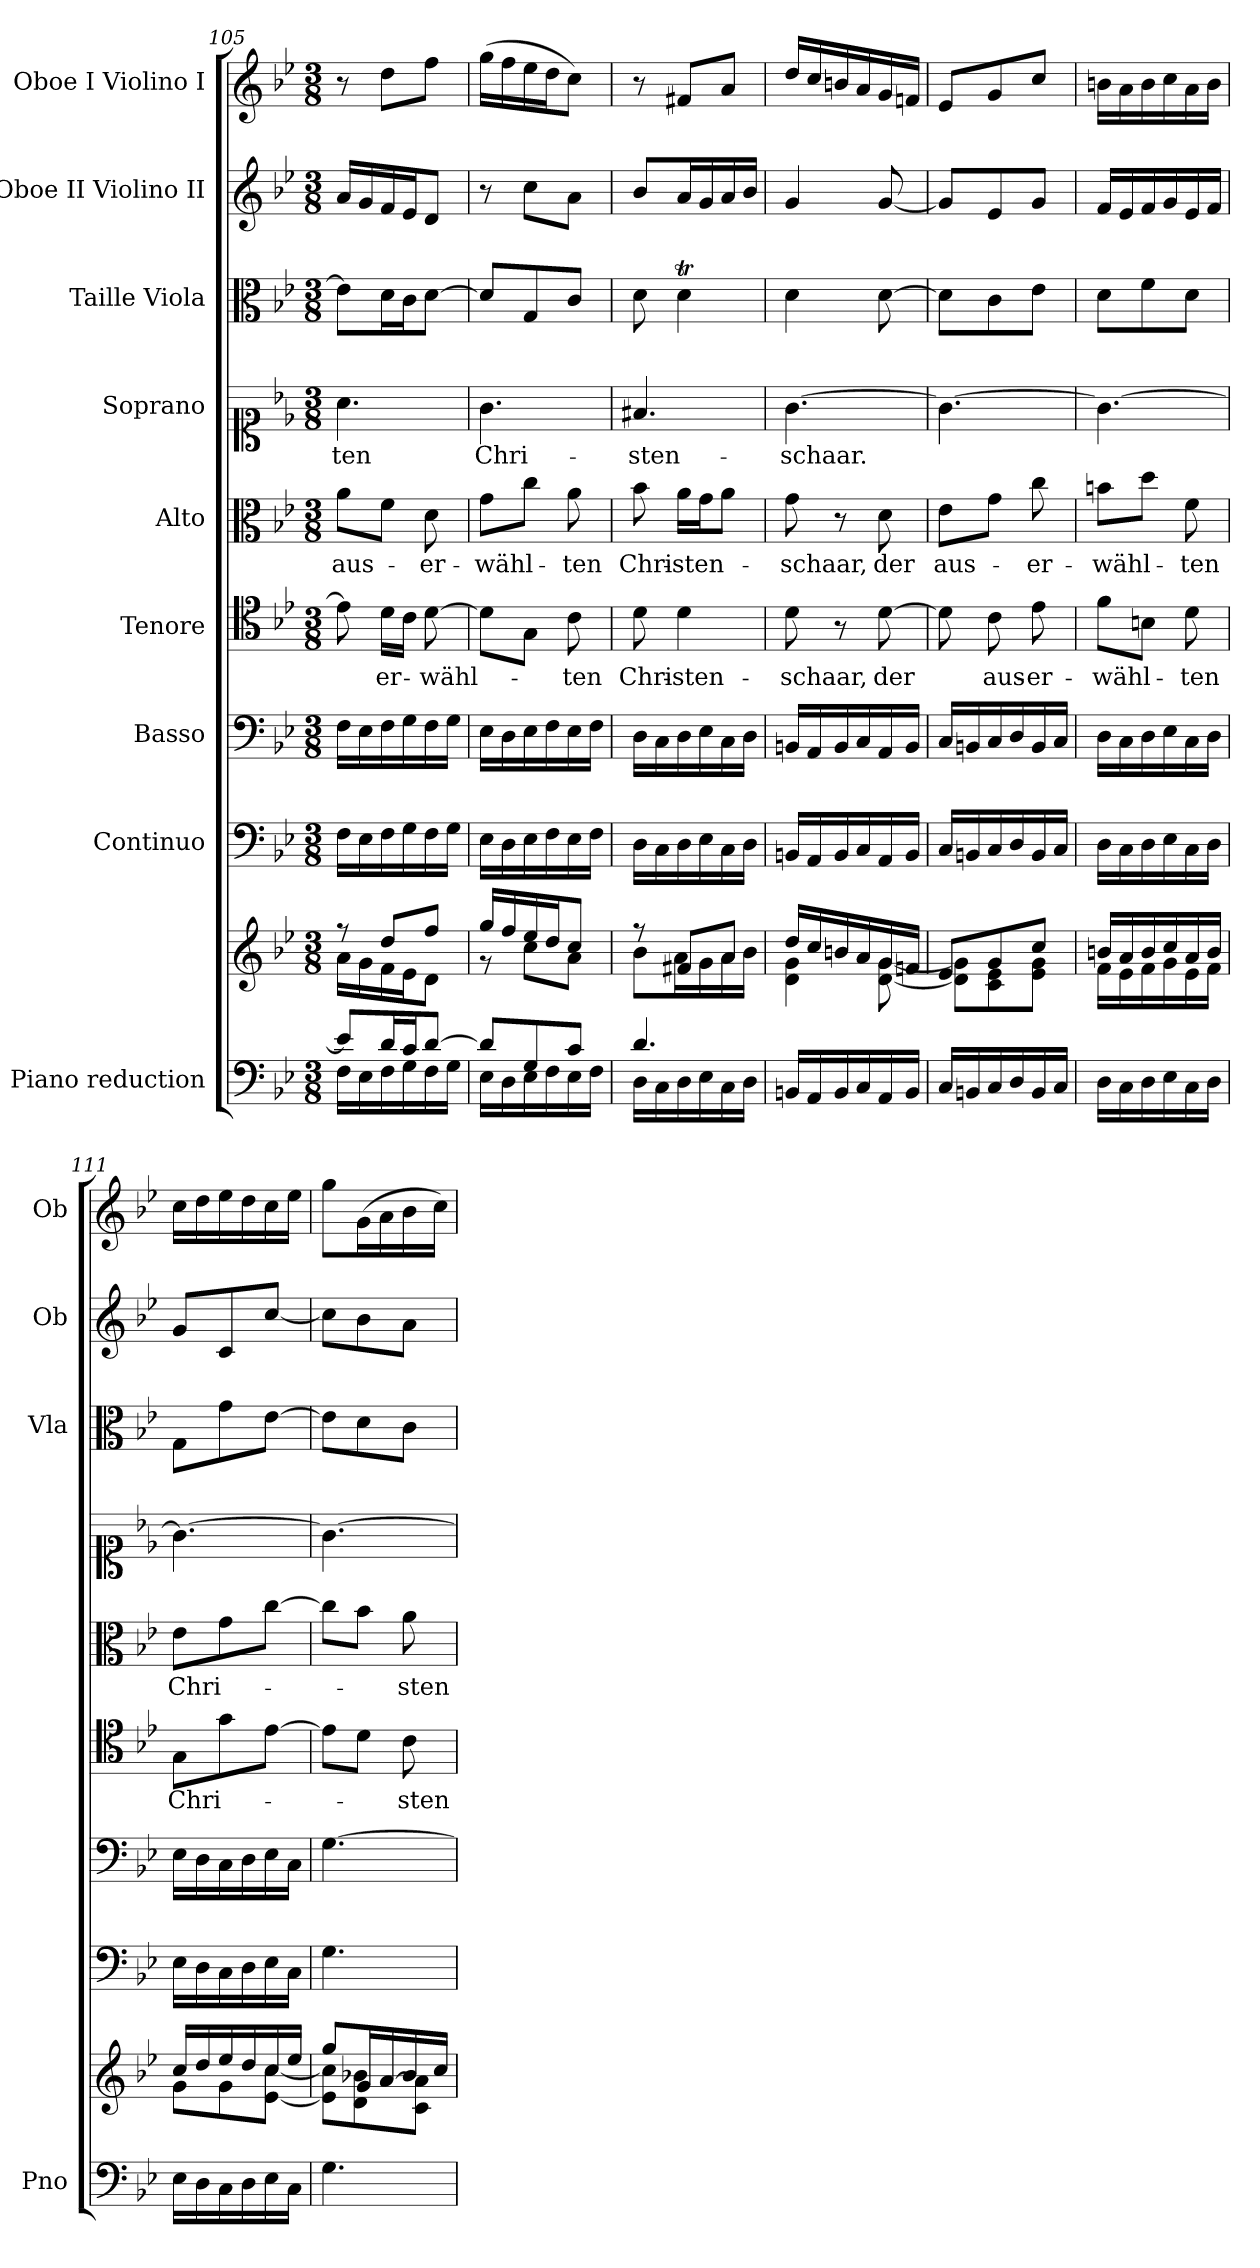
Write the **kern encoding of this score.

**kern	**kern	**kern	**kern	**kern	**text	**kern	**text	**kern	**text	**kern	**kern	**kern
*part9	*part9	*part8	*part7	*part6	*part6	*part5	*part5	*part4	*part4	*part3	*part2	*part1
*staff10	*staff9	*staff8	*staff7	*staff6	*staff6	*staff5	*staff5	*staff4	*staff4	*staff3	*staff2	*staff1
*I"Piano reduction	*	*I"Continuo	*I"Basso	*I"Tenore	*	*I"Alto	*	*I"Soprano	*	*I"Taille Viola	*I"Oboe II Violino II	*I"Oboe I Violino I
*I'Pno	*	*	*	*	*	*	*	*	*	*I'Vla	*I'Ob	*I'Ob
*clefF4	*clefG2	*clefF4	*clefF4	*clefC4	*	*clefC3	*	*clefC1	*	*clefC3	*clefG2	*clefG2
*k[b-e-]	*k[b-e-]	*k[b-e-]	*k[b-e-]	*k[b-e-]	*	*k[b-e-]	*	*k[b-e-]	*	*k[b-e-]	*k[b-e-]	*k[b-e-]
*M3/8	*M3/8	*M3/8	*M3/8	*M3/8	*	*M3/8	*	*M3/8	*	*M3/8	*M3/8	*M3/8
=105	=105	=105	=105	=105	=105	=105	=105	=105	=105	=105	=105	=105
*^	*^	*	*	*	*	*	*	*	*	*	*	*
!	!	!	!	!	!	!	!	!	!LO:LY:b	!	!LO:LY:b	!	!	!
8e-/L]	16F\LL	8r	16a\LL	16F\LL	16F\LL	8e-\]	.	8a\L	aus-	4.a\	-ten	8e-\L]	16a/LL	8r
.	16E-\	.	16g\	16E-\	16E-\	.	.	.	.	.	.	.	16g/	.
!	!	!	!	!	!	!	!LO:LY:b	!	!	!	!	!	!	!
16d/L	16F\	8dd/L	16f\	16F\	16F\	16d\LL	-er-	8f\J	.	.	.	16d\L	16f/	8dd\L
16c/J	16G\	.	16e-\J	16G\	16G\	16c\JJ	.	.	.	.	.	16c\J	16e-/J	.
!	!	!	!	!	!	!	!LO:LY:b	!	!LO:LY:b	!	!	!	!	!
[8d/J	16F\	8ff/J	8d\J	16F\	16F\	[8d\	-wähl-	8d\	-er-	.	.	[8d\J	8d/J	8ff\J
.	16G\JJ	.	.	16G\JJ	16G\JJ	.	.	.	.	.	.	.	.	.
!!LO:PB:g=z
=106	=106	=106	=106	=106	=106	=106	=106	=106	=106	=106	=106	=106	=106	=106
!	!	!	!	!	!	!	!	!	!LO:LY:b	!	!LO:LY:b	!	!	!
8d/L]	16E-\LL	16gg/LL	8r	16E-\LL	16E-\LL	8d\L]	.	8g\L	-wähl-	4.g\	Chri-	8d/L]	8r	(16gg\LL
.	16D\	16ff/	.	16D\	16D\	.	.	.	.	.	.	.	.	16ff\
8G/	16E-\	16ee-/	8cc\L	16E-\	16E-\	8G\J	.	8cc\J	.	.	.	8G/	8cc\L	16ee-\
.	16F\	16dd/J	.	16F\	16F\	.	.	.	.	.	.	.	.	16dd\J
!	!	!	!	!	!	!	!LO:LY:b	!	!LO:LY:b	!	!	!	!	!
8c/J	16E-\	8cc/J	8a\J	16E-\	16E-\	8c\	-ten	8a\	-ten	.	.	8c/J	8a\J	8cc\J)
.	16F\JJ	.	.	16F\JJ	16F\JJ	.	.	.	.	.	.	.	.	.
=107	=107	=107	=107	=107	=107	=107	=107	=107	=107	=107	=107	=107	=107	=107
!	!	!	!	!	!	!	!LO:LY:b	!	!LO:LY:b	!	!LO:LY:b	!	!	!
4.d/	16D\LL	8r	8b-\L	16D\LL	16D\LL	8d\	Chri-	8b-\	Chri-	4.f#X/	-sten-	8d\	8b-/L	8r
.	16C\	.	.	16C\	16C\	.	.	.	.	.	.	.	.	.
!	!	!	!	!	!	!	!LO:LY:b	!	!LO:LY:b	!	!	!	!	!
.	16D\	8f#X/L	16a\L	16D\	16D\	4d\	-sten-	16a\LL	-sten-	.	.	4dt\	16a/L	8f#X/L
.	16E-\	.	16g\	16E-\	16E-\	.	.	16g\J	.	.	.	.	16g/	.
.	16C\	8a/J	16a\	16C\	16C\	.	.	8a\J	.	.	.	.	16a/	8a/J
.	16D\JJ	.	16b-\JJ	16D\JJ	16D\JJ	.	.	.	.	.	.	.	16b-/JJ	.
=108	=108	=108	=108	=108	=108	=108	=108	=108	=108	=108	=108	=108	=108	=108
!	!	!	!	!	!	!	!LO:LY:b	!	!LO:LY:b	!	!LO:LY:b	!	!	!
*v	*v	*	*	*	*	*	*	*	*	*	*	*	*	*
16BBn/LL	16dd/LL	4d\ 4g\	16BBn/LL	16BBn/LL	8d\	-schaar,	8g\	-schaar,	[4.g\	-schaar.	4d\	4g/	16dd/LL
16AA/	16cc/	.	16AA/	16AA/	.	.	.	.	.	.	.	.	16cc/
16BB/	16bn/	.	16BB/	16BB/	8r	.	8r	.	.	.	.	.	16bn/
16C/	16a/	.	16C/	16C/	.	.	.	.	.	.	.	.	16a/
!	!	!	!	!	!	!LO:LY:b	!	!LO:LY:b	!	!	!	!	!
16AA/	16g/	[8d\ [8g\	16AA/	16AA/	[8d\	der	8d\	der	.	.	[8d\	[8g/	16g/
16BB/JJ	16fn/JJ	.	16BB/JJ	16BB/JJ	.	.	.	.	.	.	.	.	16fn/JJ
=109	=109	=109	=109	=109	=109	=109	=109	=109	=109	=109	=109	=109	=109
!	!	!	!	!	!	!	!	!LO:LY:b	!	!	!	!	!
16C/LL	8e-/L	8d\] 8g\]L	16C/LL	16C/LL	8d\]	.	8e-\L	aus-	4.g\_	.	8d\L]	8g/L]	8e-/L
16BBn/	.	.	16BBn/	16BBn/	.	.	.	.	.	.	.	.	.
!	!	!	!	!	!	!LO:LY:b	!	!	!	!	!	!	!
16C/	8g/	8c\ 8e-\	16C/	16C/	8c\	aus-	8g\J	.	.	.	8c\	8e-/	8g/
16D/	.	.	16D/	16D/	.	.	.	.	.	.	.	.	.
!	!	!	!	!	!	!LO:LY:b	!	!LO:LY:b	!	!	!	!	!
16BB/	8cc/J	8e-\ 8g\J	16BB/	16BB/	8e-\	-er-	8cc\	-er-	.	.	8e-\J	8g/J	8cc/J
16C/JJ	.	.	16C/JJ	16C/JJ	.	.	.	.	.	.	.	.	.
=110	=110	=110	=110	=110	=110	=110	=110	=110	=110	=110	=110	=110	=110
!	!	!	!	!	!	!LO:LY:b	!	!LO:LY:b	!	!	!	!	!
16D\LL	16bn/LL	16f\LL	16D\LL	16D\LL	8f\L	-wähl-	8bn\L	-wähl-	4.g\_	.	8d\L	16f/LL	16bn\LL
16C\	16a/	16e-\	16C\	16C\	.	.	.	.	.	.	.	16e-/	16a\
16D\	16b/	16f\	16D\	16D\	8Bn\J	.	8dd\J	.	.	.	8f\	16f/	16b\
16E-\	16cc/	16g\	16E-\	16E-\	.	.	.	.	.	.	.	16g/	16cc\
!	!	!	!	!	!	!LO:LY:b	!	!LO:LY:b	!	!	!	!	!
16C\	16a/	16e-\	16C\	16C\	8d\	-ten	8f\	-ten	.	.	8d\J	16e-/	16a\
16D\JJ	16b/JJ	16f\JJ	16D\JJ	16D\JJ	.	.	.	.	.	.	.	16f/JJ	16b\JJ
=111	=111	=111	=111	=111	=111	=111	=111	=111	=111	=111	=111	=111	=111
!	!	!	!	!	!	!LO:LY:b	!	!LO:LY:b	!	!	!	!	!
16E-\LL	16cc/LL	8g\L	16E-\LL	16E-\LL	8G\L	Chri-	8e-\L	Chri-	4.g\_	.	8G\L	8g/L	16cc\LL
16D\	16dd/	.	16D\	16D\	.	.	.	.	.	.	.	.	16dd\
16C\	16ee-/	8g\	16C\	16C\	8g\	.	8g\	.	.	.	8g\	8c/	16ee-\
16D\	16dd/	.	16D\	16D\	.	.	.	.	.	.	.	.	16dd\
16E-\	16cc/	[8e-\ [8cc\J	16E-\	16E-\	[8e-\J	.	[8cc\J	.	.	.	[8e-\J	[8cc/J	16cc\
16C\JJ	16ee-/JJ	.	16C\JJ	16C\JJ	.	.	.	.	.	.	.	.	16ee-\JJ
=112	=112	=112	=112	=112	=112	=112	=112	=112	=112	=112	=112	=112	=112
4.G\	8gg/L	8e-\] 8cc\]L	4.G\	[4.G\	8e-\L]	.	8cc\L]	.	4.g\_	.	8e-\L]	8cc\L]	8gg\L
.	16g/L	8d\ 8b-X\	.	.	8d\J	.	8b-\J	.	.	.	8d\	8b-\	(16g\L
.	[<16a/	.	.	.	.	.	.	.	.	.	.	.	16a\
!	!	!	!	!	!	!LO:LY:b	!	!LO:LY:b	!	!	!	!	!
.	16b-/	8c\ 8a\]J	.	.	8c\	-sten-	8a\	-sten-	.	.	8c\J	8a\J	16b-\
.	16cc/JJ	.	.	.	.	.	.	.	.	.	.	.	16cc\JJ)
*	*v	*v	*	*	*	*	*	*	*	*	*	*	*
=	=	=	=	=	=	=	=	=	=	=	=	=
*-	*-	*-	*-	*-	*-	*-	*-	*-	*-	*-	*-	*-
